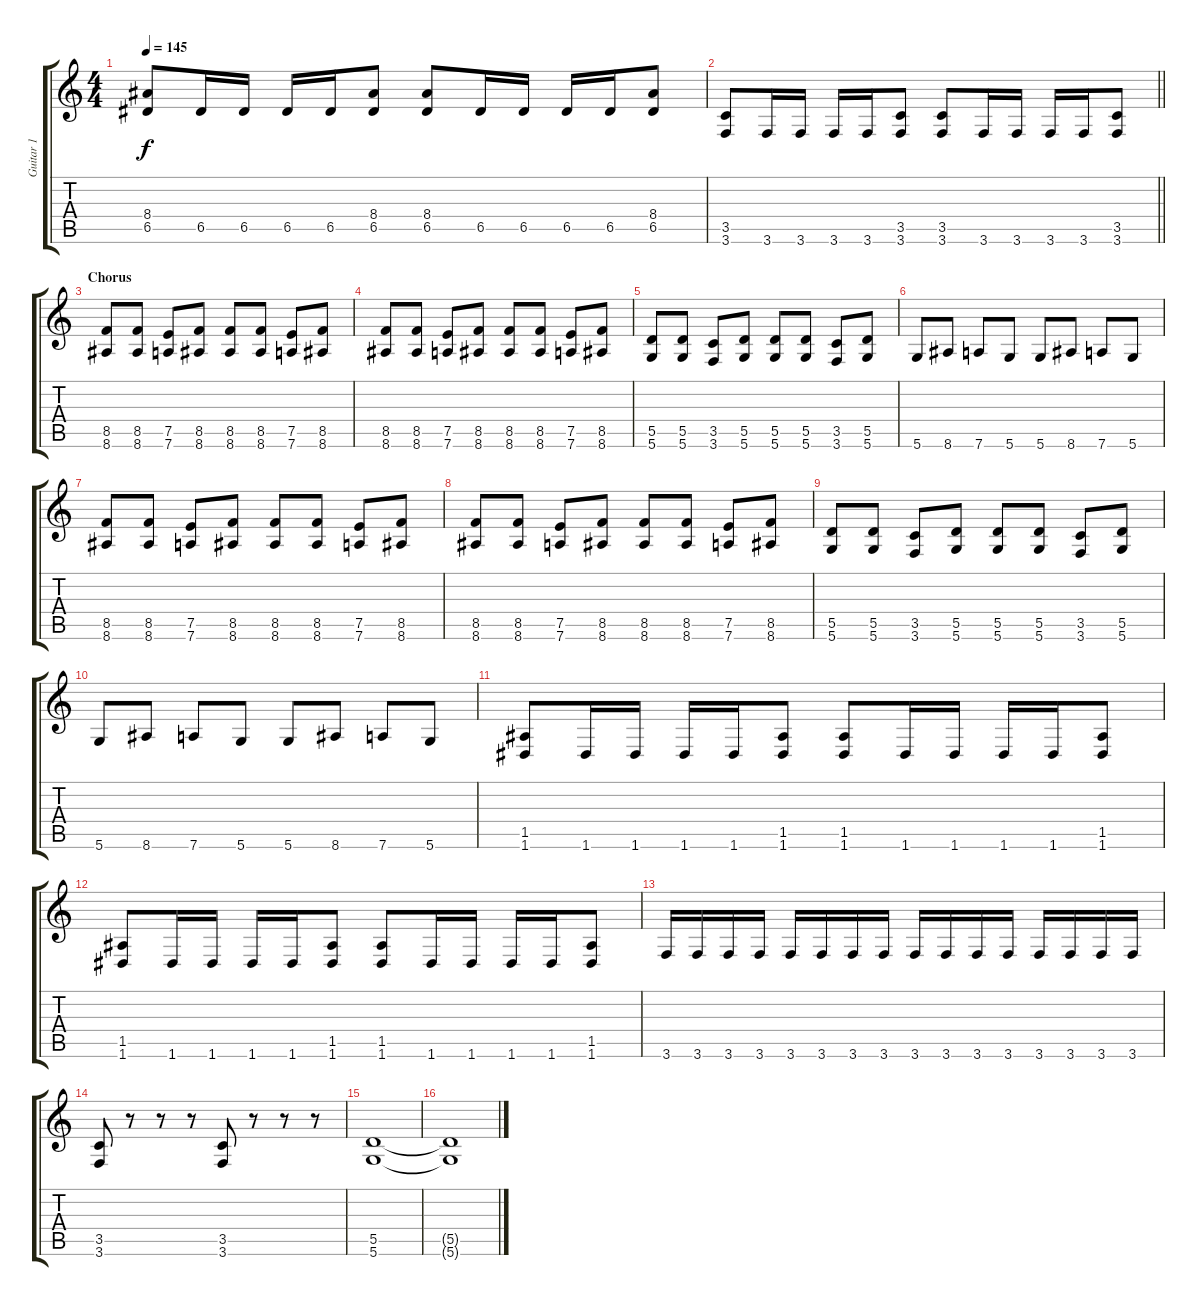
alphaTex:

\track ("Guitar 1" "Guitar 1") {instrument distortionguitar}
\staff {score tabs}
\tuning (E4 B3 G3 D3 A2 D2) {hide}
\ts (4 4)
\tempo 145
\clef g2
\ks c
(8.4 6.5).8{dy f} 6.5.16 6.5.16 6.5.16 6.5.16 (8.4 6.5).8 (8.4 6.5).8 6.5.16 6.5.16 6.5.16 6.5.16 (8.4 6.5).8 |
\barLineRight lightlight
(3.5 3.6).8 3.6.16 3.6.16 3.6.16 3.6.16 (3.5 3.6).8 (3.5 3.6).8 3.6.16 3.6.16 3.6.16 3.6.16 (3.5 3.6).8 |
\section ("" "Chorus")
(8.5 8.6).8 (8.5 8.6).8 (7.5 7.6).8 (8.5 8.6).8 (8.5 8.6).8 (8.5 8.6).8 (7.5 7.6).8 (8.5 8.6).8 |
(8.5 8.6).8 (8.5 8.6).8 (7.5 7.6).8 (8.5 8.6).8 (8.5 8.6).8 (8.5 8.6).8 (7.5 7.6).8 (8.5 8.6).8 |
(5.5 5.6).8 (5.5 5.6).8 (3.5 3.6).8 (5.5 5.6).8 (5.5 5.6).8 (5.5 5.6).8 (3.5 3.6).8 (5.5 5.6).8 |
5.6.8 8.6.8 7.6.8 5.6.8 5.6.8 8.6.8 7.6.8 5.6.8 |
(8.5 8.6).8 (8.5 8.6).8 (7.5 7.6).8 (8.5 8.6).8 (8.5 8.6).8 (8.5 8.6).8 (7.5 7.6).8 (8.5 8.6).8 |
(8.5 8.6).8 (8.5 8.6).8 (7.5 7.6).8 (8.5 8.6).8 (8.5 8.6).8 (8.5 8.6).8 (7.5 7.6).8 (8.5 8.6).8 |
(5.5 5.6).8 (5.5 5.6).8 (3.5 3.6).8 (5.5 5.6).8 (5.5 5.6).8 (5.5 5.6).8 (3.5 3.6).8 (5.5 5.6).8 |
5.6.8 8.6.8 7.6.8 5.6.8 5.6.8 8.6.8 7.6.8 5.6.8 |
(1.5 1.6).8 1.6.16 1.6.16 1.6.16 1.6.16 (1.5 1.6).8 (1.5 1.6).8 1.6.16 1.6.16 1.6.16 1.6.16 (1.5 1.6).8 |
(1.5 1.6).8 1.6.16 1.6.16 1.6.16 1.6.16 (1.5 1.6).8 (1.5 1.6).8 1.6.16 1.6.16 1.6.16 1.6.16 (1.5 1.6).8 |
3.6.16 3.6.16 3.6.16 3.6.16 3.6.16 3.6.16 3.6.16 3.6.16 3.6.16 3.6.16 3.6.16 3.6.16 3.6.16 3.6.16 3.6.16 3.6.16 |
(3.5 3.6).8 r.8 r.8 r.8 (3.5 3.6).8 r.8 r.8 r.8 |
(5.5 5.6).1 |
(5.5{t} 5.6{t}).1
